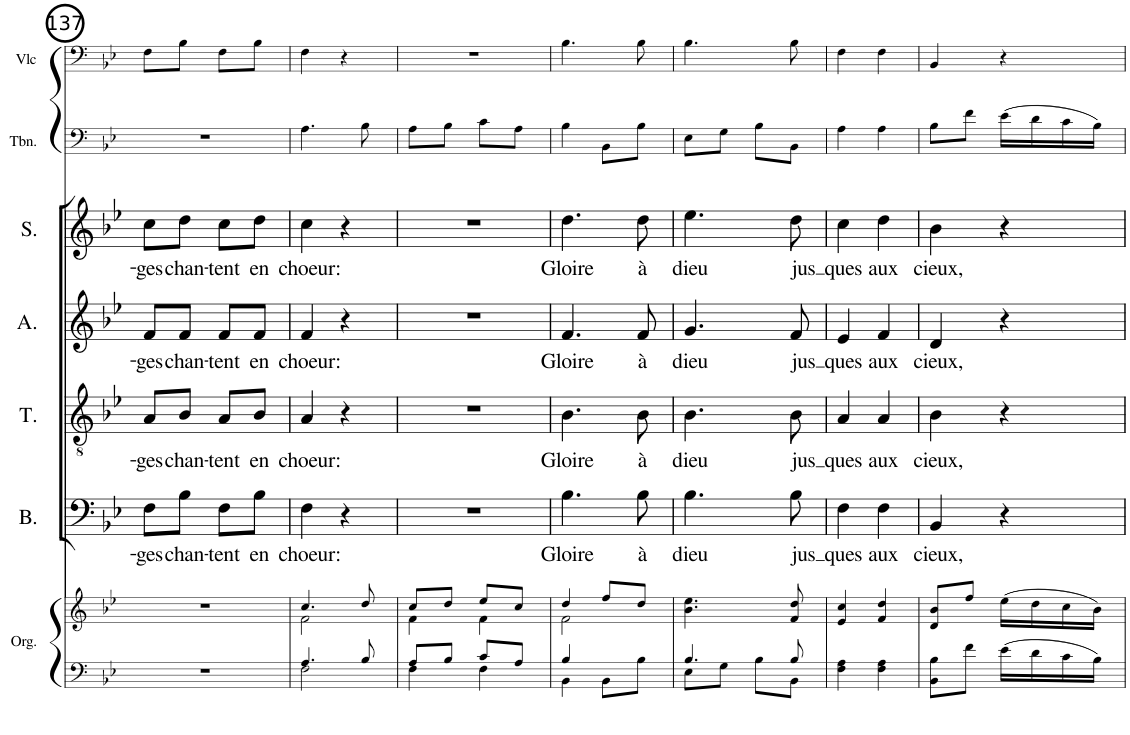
**kern	**kern	**kern	**text	**kern	**text	**kern	**text	**kern	**text	**kern	**kern
*part7	*part7	*part6	*part6	*part5	*part5	*part4	*part4	*part3	*part3	*part2	*part1
*staff8	*staff7	*staff6	*staff6	*staff5	*staff5	*staff4	*staff4	*staff3	*staff3	*staff2	*staff1
*I"Orgue	*	*I"Bass	*	*I"Ténor	*	*I"Alto	*	*I"Soprano	*	*I"Trombone	*I"Violoncelle
*I'Org.	*	*I'B.	*	*I'T.	*	*I'A.	*	*I'S.	*	*I'Tbn.	*I'Vlc
!!LO:PB:g=z
*clefF4	*clefG2	*clefF4	*	*clefGv2	*	*clefG2	*	*clefG2	*	*clefF4	*clefF4
*k[b-e-]	*k[b-e-]	*k[b-e-]	*	*k[b-e-]	*	*k[b-e-]	*	*k[b-e-]	*	*k[b-e-]	*k[b-e-]
*M2/4	*M2/4	*M2/4	*	*M2/4	*	*M2/4	*	*M2/4	*	*M2/4	*M2/4
=137	=137	=137	=137	=137	=137	=137	=137	=137	=137	=137	=137
!	!	!	!LO:LY:b	!	!LO:LY:b	!	!LO:LY:b	!	!LO:LY:b	!	!
2r	2r	8F\L	-ges	8A/L	-ges	8f/L	-ges	8cc\L	-ges	2r	8F\L
!	!	!	!LO:LY:b	!	!LO:LY:b	!	!LO:LY:b	!	!LO:LY:b	!	!
.	.	8B-\J	chan-	8B-/J	chan-	8f/J	chan-	8dd\J	chan-	.	8B-\J
!	!	!	!LO:LY:b	!	!LO:LY:b	!	!LO:LY:b	!	!LO:LY:b	!	!
.	.	8F\L	-tent	8A/L	-tent	8f/L	-tent	8cc\L	-tent	.	8F\L
!	!	!	!LO:LY:b	!	!LO:LY:b	!	!LO:LY:b	!	!LO:LY:b	!	!
.	.	8B-\J	en	8B-/J	en	8f/J	en	8dd\J	en	.	8B-\J
=138	=138	=138	=138	=138	=138	=138	=138	=138	=138	=138	=138
*^	*^	*	*	*	*	*	*	*	*	*	*
!	!	!	!	!	!LO:LY:b	!	!LO:LY:b	!	!LO:LY:b	!	!LO:LY:b	!	!
4.A/	2F\	4.cc/	2f\	4F\	choeur:	4A/	choeur:	4f/	choeur:	4cc\	choeur:	4.A\	4F\
.	.	.	.	4r	.	4r	.	4r	.	4r	.	.	4r
8B-/	.	8dd/	.	.	.	.	.	.	.	.	.	8B-\	.
=139	=139	=139	=139	=139	=139	=139	=139	=139	=139	=139	=139	=139	=139
8A/L	4F\	8cc/L	4f\	2r	.	2r	.	2r	.	2r	.	8A\L	2r
8B-/J	.	8dd/J	.	.	.	.	.	.	.	.	.	8B-\J	.
8c/L	4F\	8ee-/L	4f\	.	.	.	.	.	.	.	.	8c\L	.
8A/J	.	8cc/J	.	.	.	.	.	.	.	.	.	8A\J	.
=140	=140	=140	=140	=140	=140	=140	=140	=140	=140	=140	=140	=140	=140
!	!	!	!	!	!LO:LY:b	!	!LO:LY:b	!	!LO:LY:b	!	!LO:LY:b	!	!
4B-/	4BB-\	4dd/	2f\	4.B-\	Gloire	4.B-\	Gloire	4.f/	Gloire	4.dd\	Gloire	4B-\	4.B-\
8BB-\L	4ryy	8ff/L	.	.	.	.	.	.	.	.	.	8BB-\L	.
!	!	!	!	!	!LO:LY:b	!	!LO:LY:b	!	!LO:LY:b	!	!LO:LY:b	!	!
8B-\J	.	8dd/J	.	8B-\	à	8B-\	à	8f/	à	8dd\	à	8B-\J	8B-\
*	*	*v	*v	*	*	*	*	*	*	*	*	*	*
=141	=141	=141	=141	=141	=141	=141	=141	=141	=141	=141	=141	=141
!	!	!	!	!LO:LY:b	!	!LO:LY:b	!	!LO:LY:b	!	!LO:LY:b	!	!
4.B-/	8E-\L	4.b-\ 4.ee-\	4.B-\	dieu	4.B-\	dieu	4.g/	dieu	4.ee-\	dieu	8E-\L	4.B-\
.	8G\J	.	.	.	.	.	.	.	.	.	8G\J	.
.	8B-\L	.	.	.	.	.	.	.	.	.	8B-\L	.
!	!	!	!	!LO:LY:b	!	!LO:LY:b	!	!LO:LY:b	!	!LO:LY:b	!	!
8B-/	8BB-\J	8f/ 8dd/	8B-\	jus	8B-\	jus	8f/	jus	8dd\	jus	8BB-\J	8B-\
=142	=142	=142	=142	=142	=142	=142	=142	=142	=142	=142	=142	=142
!	!	!	!	!LO:LY:b	!	!LO:LY:b	!	!LO:LY:b	!	!LO:LY:b	!	!
*v	*v	*	*	*	*	*	*	*	*	*	*	*
4F\ 4A\	4e-/ 4cc/	4F\	ques	4A/	ques	4e-/	ques	4cc\	ques	4A\	4F\
!	!	!	!LO:LY:b	!	!LO:LY:b	!	!LO:LY:b	!	!LO:LY:b	!	!
4F\ 4A\	4f/ 4dd/	4F\	aux	4A/	aux	4f/	aux	4dd\	aux	4A\	4F\
=143	=143	=143	=143	=143	=143	=143	=143	=143	=143	=143	=143
!	!	!	!LO:LY:b	!	!LO:LY:b	!	!LO:LY:b	!	!LO:LY:b	!	!
8BB-\ 8B-\L	8d/ 8b-/L	4BB-/	cieux,	4B-\	cieux,	4d/	cieux,	4b-\	cieux,	8B-\L	4BB-/
8f\J	8ff/J	.	.	.	.	.	.	.	.	8f\J	.
16e-\LL	(16ee-\LL	4r	.	4r	.	4r	.	4r	.	(16e-\LL	4r
16d\	16dd\	.	.	.	.	.	.	.	.	16d\	.
16c\	16cc\	.	.	.	.	.	.	.	.	16c\	.
16B-\JJ	16b-\JJ)	.	.	.	.	.	.	.	.	16B-\JJ)	.
=	=	=	=	=	=	=	=	=	=	=	=
*-	*-	*-	*-	*-	*-	*-	*-	*-	*-	*-	*-
